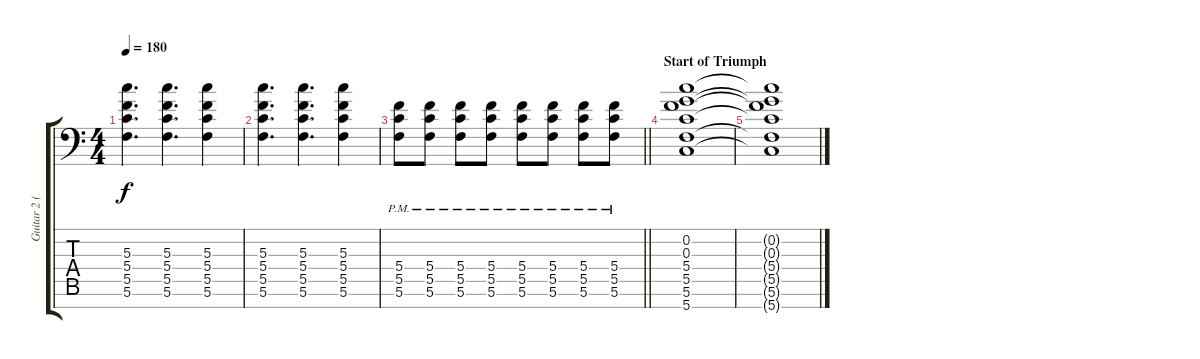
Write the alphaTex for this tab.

\track ("Guitar 2 (acoustic and electric)" "Guitar 2 (") {instrument acousticguitarsteel}
\staff {score tabs}
\tuning (E4 C4 G3 C3 G2 C2 G1) {hide}
\ts (4 4)
\tempo 180
\clef f4
\ks c
(5.3 5.4 5.5 5.6).4{d dy f} (5.3 5.4 5.5 5.6).4{d} (5.3 5.4 5.5 5.6).4 |
(5.3 5.4 5.5 5.6).4{d} (5.3 5.4 5.5 5.6).4{d} (5.3 5.4 5.5 5.6).4 |
\barLineRight lightlight
(5.4{pm} 5.5{pm} 5.6{pm}).8 (5.4{pm} 5.5{pm} 5.6{pm}).8 (5.4{pm} 5.5{pm} 5.6{pm}).8 (5.4{pm} 5.5{pm} 5.6{pm}).8 (5.4{pm} 5.5{pm} 5.6{pm}).8 (5.4{pm} 5.5{pm} 5.6{pm}).8 (5.4{pm} 5.5{pm} 5.6{pm}).8 (5.4{pm} 5.5{pm} 5.6{pm}).8 |
\section ("" "Start of Triumph")
(0.2 0.3 5.4 5.5 5.6 5.7).1 |
(0.2{t} 0.3{t} 5.4{t} 5.5{t} 5.6{t} 5.7{t}).1
